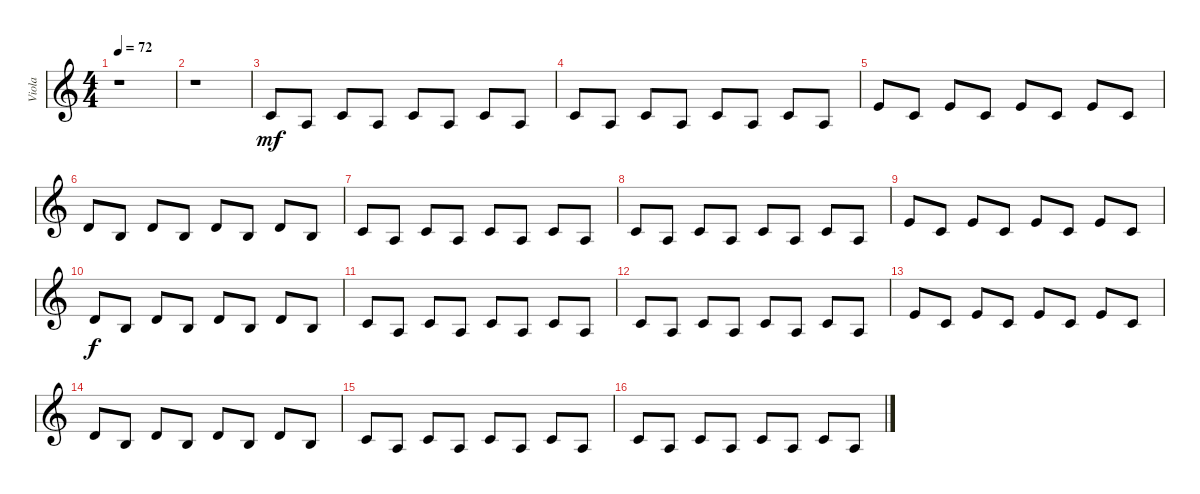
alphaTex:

\track ("Viola" "Viola") {instrument stringensemble1}
\staff {score}
\tuning (A4 D4 G3 C3) {hide}
\ts (4 4)
\tempo 72
\clef g2
\ks aminor
r.1{dy ff} |
r.1 |
5.3.8{dy mf} 2.3.8 5.3.8 2.3.8 5.3.8 2.3.8 5.3.8 2.3.8 |
5.3.8 2.3.8 5.3.8 2.3.8 5.3.8 2.3.8 5.3.8 2.3.8 |
2.2.8 5.3.8 2.2.8 5.3.8 2.2.8 5.3.8 2.2.8 5.3.8 |
0.2.8 4.3.8 0.2.8 4.3.8 0.2.8 4.3.8 0.2.8 4.3.8 |
5.3.8 2.3.8 5.3.8 2.3.8 5.3.8 2.3.8 5.3.8 2.3.8 |
5.3.8 2.3.8 5.3.8 2.3.8 5.3.8 2.3.8 5.3.8 2.3.8 |
2.2.8 5.3.8 2.2.8 5.3.8 2.2.8 5.3.8 2.2.8 5.3.8 |
0.2.8{dy f} 4.3.8 0.2.8 4.3.8 0.2.8 4.3.8 0.2.8 4.3.8 |
5.3.8 2.3.8 5.3.8 2.3.8 5.3.8 2.3.8 5.3.8 2.3.8 |
5.3.8 2.3.8 5.3.8 2.3.8 5.3.8 2.3.8 5.3.8 2.3.8 |
2.2.8 5.3.8 2.2.8 5.3.8 2.2.8 5.3.8 2.2.8 5.3.8 |
0.2.8 4.3.8 0.2.8 4.3.8 0.2.8 4.3.8 0.2.8 4.3.8 |
5.3.8 2.3.8 5.3.8 2.3.8 5.3.8 2.3.8 5.3.8 2.3.8 |
5.3.8 2.3.8 5.3.8 2.3.8 5.3.8 2.3.8 5.3.8 2.3.8
